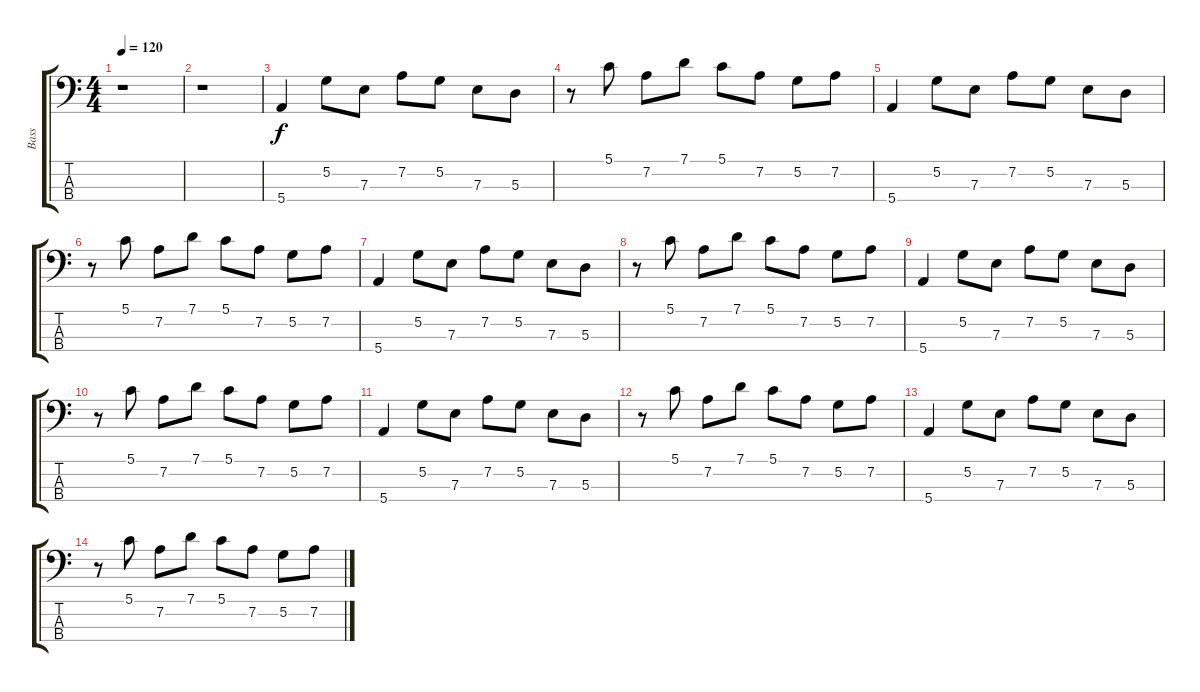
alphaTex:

\track ("Bass" "Bass") {instrument electricbasspick}
\staff {score tabs}
\tuning (G2 D2 A1 E1) {hide}
\ts (4 4)
\tempo 120
\clef f4
\ks c
r.1{dy f} |
r.1 |
5.4.4 5.2.8 7.3.8 7.2.8 5.2.8 7.3.8 5.3.8 |
r.8 5.1.8 7.2.8 7.1.8 5.1.8 7.2.8 5.2.8 7.2.8 |
5.4.4 5.2.8 7.3.8 7.2.8 5.2.8 7.3.8 5.3.8 |
r.8 5.1.8 7.2.8 7.1.8 5.1.8 7.2.8 5.2.8 7.2.8 |
5.4.4 5.2.8 7.3.8 7.2.8 5.2.8 7.3.8 5.3.8 |
r.8 5.1.8 7.2.8 7.1.8 5.1.8 7.2.8 5.2.8 7.2.8 |
5.4.4 5.2.8 7.3.8 7.2.8 5.2.8 7.3.8 5.3.8 |
r.8 5.1.8 7.2.8 7.1.8 5.1.8 7.2.8 5.2.8 7.2.8 |
5.4.4 5.2.8 7.3.8 7.2.8 5.2.8 7.3.8 5.3.8 |
r.8 5.1.8 7.2.8 7.1.8 5.1.8 7.2.8 5.2.8 7.2.8 |
5.4.4 5.2.8 7.3.8 7.2.8 5.2.8 7.3.8 5.3.8 |
r.8 5.1.8 7.2.8 7.1.8 5.1.8 7.2.8 5.2.8 7.2.8
